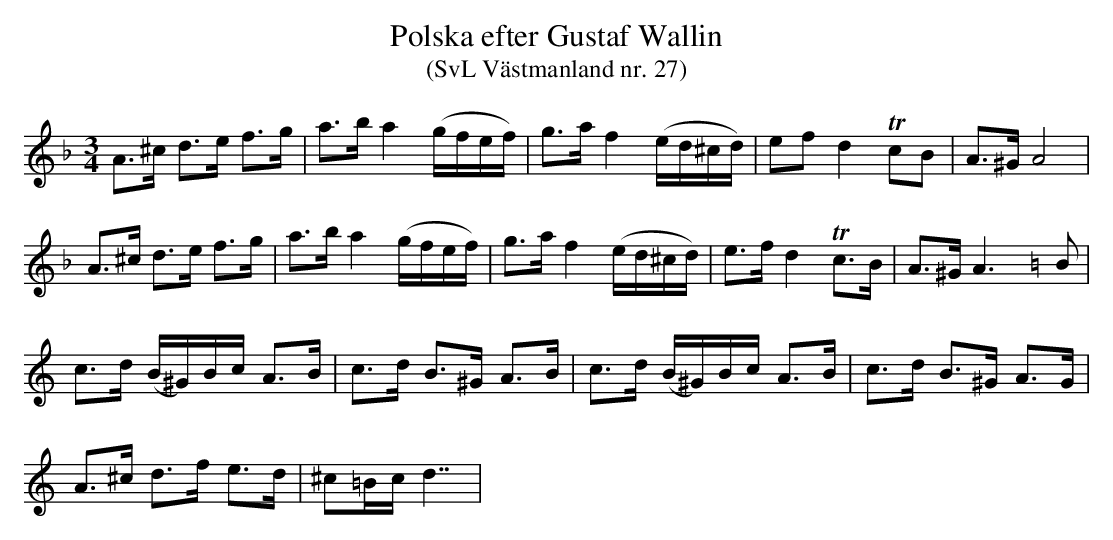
X:1
T: Polska efter Gustaf Wallin
T: (SvL Västmanland nr. 27)
M: 3/4
L: 1/16
K: Dm
A2>^c2 d2>e2 f2>g2 | a2>b2 a4 (gfef) | g2>a2 f4 (ed^cd) | e2f2 d4 Tc2B2 | A2>^G2 A8 |
A2>^c2 d2>e2 f2>g2 | a2>b2 a4 (gfef) | g2>a2 f4 (ed^cd) | e2>f2 d4 Tc2>B2 | A2>^G2 A6 [K:Am]B2 |
c2>d2 (B^G)Bc A2>B2 | c2>d2 B2>^G2 A2>B2 | c2>d2 (B^G)Bc A2>B2 | c2>d2 B2>^G2 A2>G2 |
A2>^c2 d2>f2 e2>d2 | ^c2=Bc d7 |
